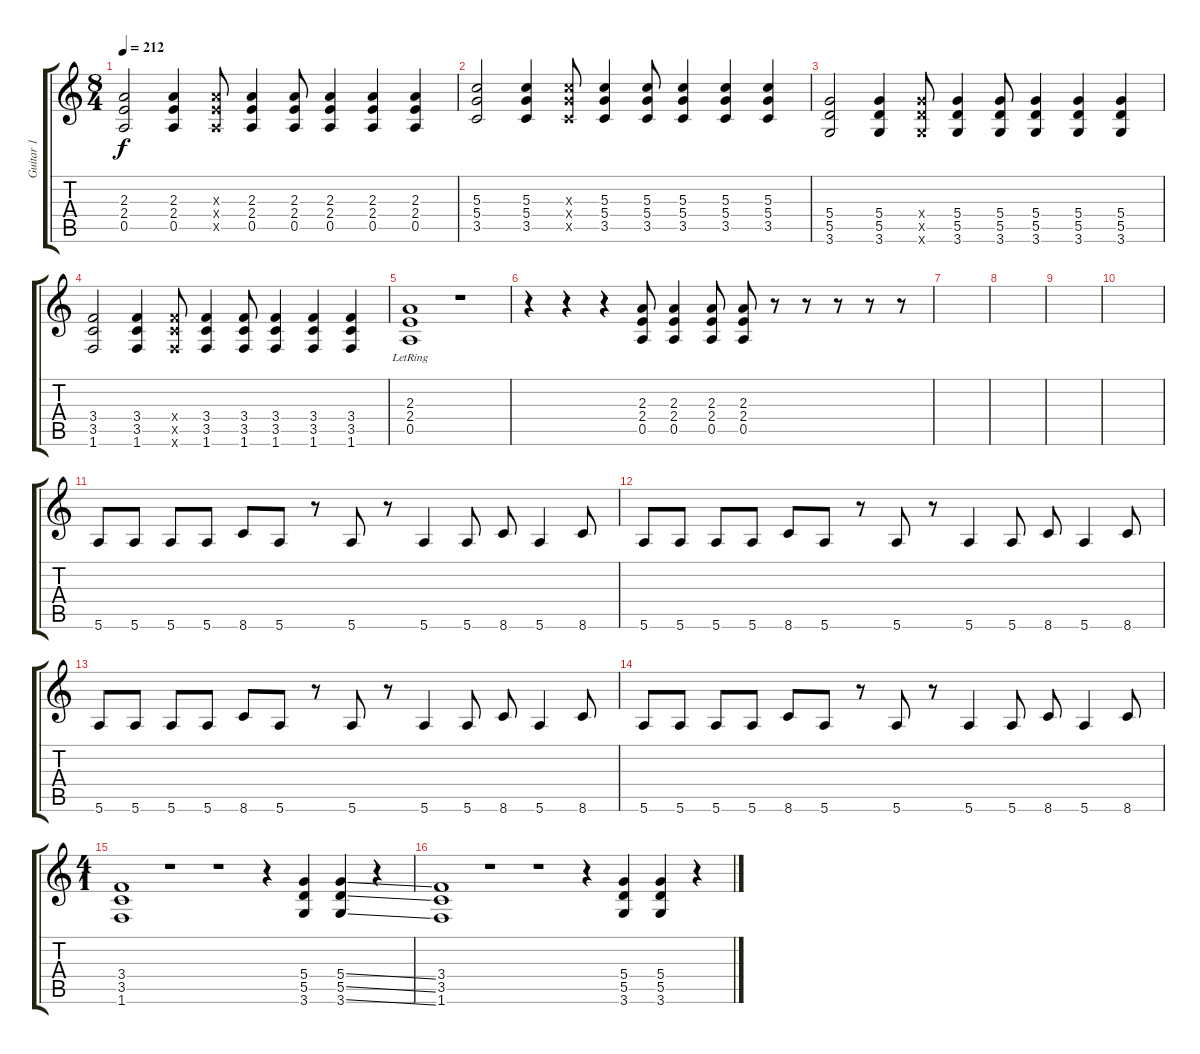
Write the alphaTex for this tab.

\track ("Guitar 1" "Guitar 1") {instrument overdrivenguitar}
\staff {score tabs}
\tuning (E4 B3 G3 D3 A2 E2) {hide}
\ts (8 4)
\tempo 212
\clef g2
\ks c
(2.3 2.4 0.5).2{dy f} (2.3 2.4 0.5).4 (2.3{x} 2.4{x} 0.5{x}).8 (2.3 2.4 0.5).4 (2.3 2.4 0.5).8 (2.3 2.4 0.5).4 (2.3 2.4 0.5).4 (2.3 2.4 0.5).4 |
(5.3 5.4 3.5).2 (5.3 5.4 3.5).4 (5.3{x} 5.4{x} 3.5{x}).8 (5.3 5.4 3.5).4 (5.3 5.4 3.5).8 (5.3 5.4 3.5).4 (5.3 5.4 3.5).4 (5.3 5.4 3.5).4 |
(5.4 5.5 3.6).2 (5.4 5.5 3.6).4 (5.4{x} 5.5{x} 3.6{x}).8 (5.4 5.5 3.6).4 (5.4 5.5 3.6).8 (5.4 5.5 3.6).4 (5.4 5.5 3.6).4 (5.4 5.5 3.6).4 |
(3.4 3.5 1.6).2 (3.4 3.5 1.6).4 (3.4{x} 3.5{x} 1.6{x}).8 (3.4 3.5 1.6).4 (3.4 3.5 1.6).8 (3.4 3.5 1.6).4 (3.4 3.5 1.6).4 (3.4 3.5 1.6).4 |
(2.3{lr} 2.4{lr} 0.5{lr}).1 r.1 |
r.4 r.4 r.4 (2.3 2.4 0.5).8 (2.3 2.4 0.5).4 (2.3 2.4 0.5).8 (2.3 2.4 0.5).8 r.8 r.8 r.8 r.8 r.8 |
|
|
|
|
5.6.8 5.6.8 5.6.8 5.6.8 8.6.8 5.6.8 r.8 5.6.8 r.8 5.6.4 5.6.8 8.6.8 5.6.4 8.6.8 |
5.6.8 5.6.8 5.6.8 5.6.8 8.6.8 5.6.8 r.8 5.6.8 r.8 5.6.4 5.6.8 8.6.8 5.6.4 8.6.8 |
5.6.8 5.6.8 5.6.8 5.6.8 8.6.8 5.6.8 r.8 5.6.8 r.8 5.6.4 5.6.8 8.6.8 5.6.4 8.6.8 |
5.6.8 5.6.8 5.6.8 5.6.8 8.6.8 5.6.8 r.8 5.6.8 r.8 5.6.4 5.6.8 8.6.8 5.6.4 8.6.8 |
\ts (4 1)
(3.4 3.5 1.6).1 r.1 r.1 r.4 (5.4 5.5 3.6).4 (5.4{ss} 5.5{ss} 3.6{ss}).4 r.4 |
(3.4 3.5 1.6).1 r.1 r.1 r.4 (5.4 5.5 3.6).4 (5.4{ss} 5.5{ss} 3.6).4 r.4
